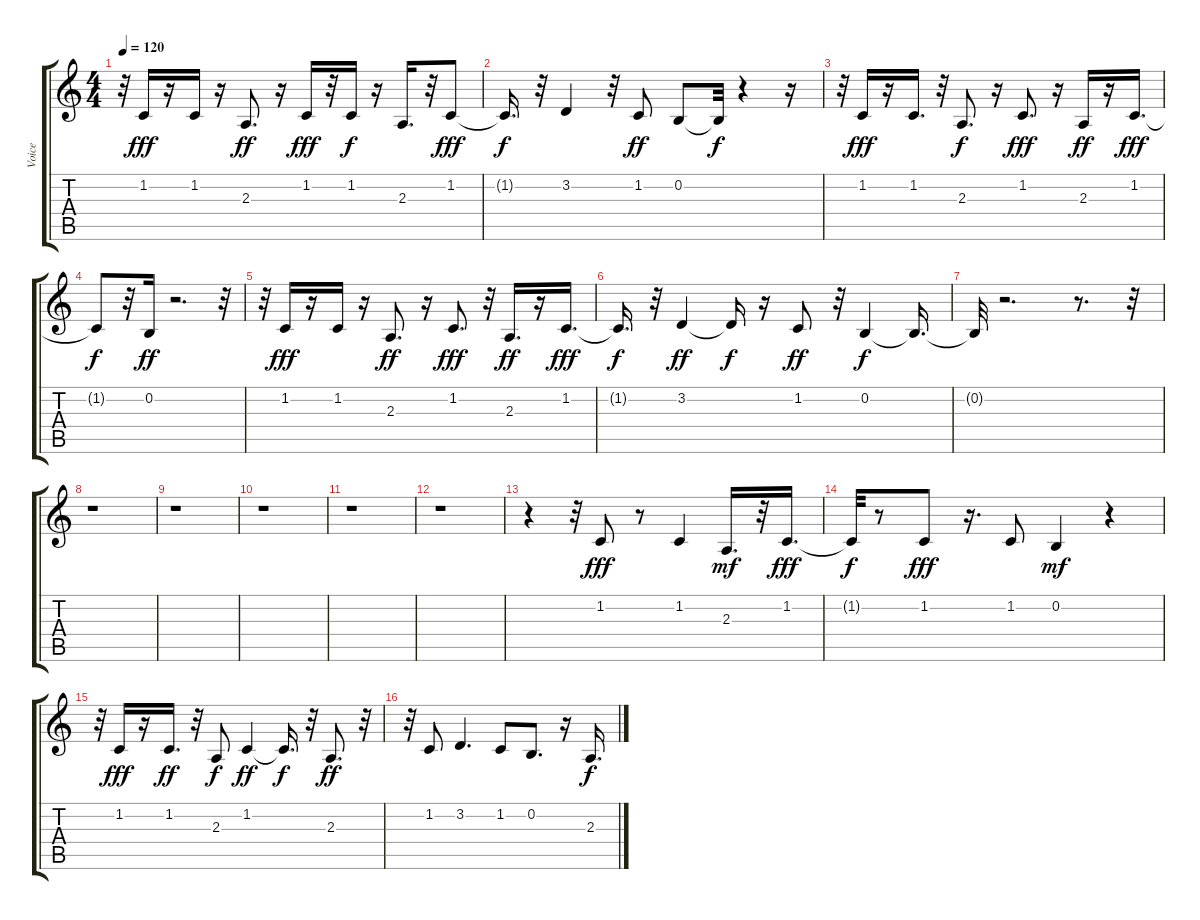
\track ("Voice" "Voice") {instrument voiceoohs}
\staff {score tabs}
\tuning (E4 B3 G3 D3 A2 E2) {hide}
\ts (4 4)
\tempo 120
\clef g2
\ks c
r.32{dy ff} 1.2.16{dy fff} r.16 1.2.16 r.16 2.3.8{d dy ff} r.16 1.2.16{dy fff} r.32 1.2.16{dy f} r.16 2.3.16{d} r.32 1.2.8{dy fff} |
1.2{t}.16{d dy f} r.32 3.2.4 r.32 1.2.8{dy ff} 0.2.8 0.2{t}.32{dy f} r.4 r.16 |
r.32 1.2.16{dy fff} r.16 1.2.16{d} r.32 2.3.8{d dy f} r.16 1.2.8{d dy fff} r.16 2.3.16{dy ff} r.16 1.2.16{d dy fff} |
1.2{t}.8{dy f} r.32 0.2.16{dy ff} r.2{d} r.32 |
r.32 1.2.16{dy fff} r.16 1.2.16 r.16 2.3.8{d dy ff} r.16 1.2.8{d dy fff} r.32 2.3.16{d dy ff} r.16 1.2.16{d dy fff} |
1.2{t}.16{d dy f} r.32 3.2.4{dy ff} 3.2{t}.16{dy f} r.16 1.2.8{dy ff} r.32 0.2.4{dy f} 0.2{t}.16{d} |
0.2{t}.32 r.2{d} r.8{d} r.32 |
r.1 |
r.1 |
r.1 |
r.1 |
r.1 |
r.4 r.32 1.2.8{dy fff} r.8 1.2.4 2.3.16{d dy mf} r.32 1.2.16{d dy fff} |
1.2{t}.32{dy f} r.8 1.2.8{dy fff} r.16{d} 1.2.8 0.2.4{dy mf} r.4 |
r.32 1.2.16{dy fff} r.16 1.2.16{d dy ff} r.32 2.3.8{dy f} 1.2.4{dy ff} 1.2{t}.16{d dy f} r.32 2.3.8{d dy ff} r.32 |
r.32 1.2.8 3.2.4{d} 1.2.8 0.2.8{d} r.16 2.3.16{d dy f}
